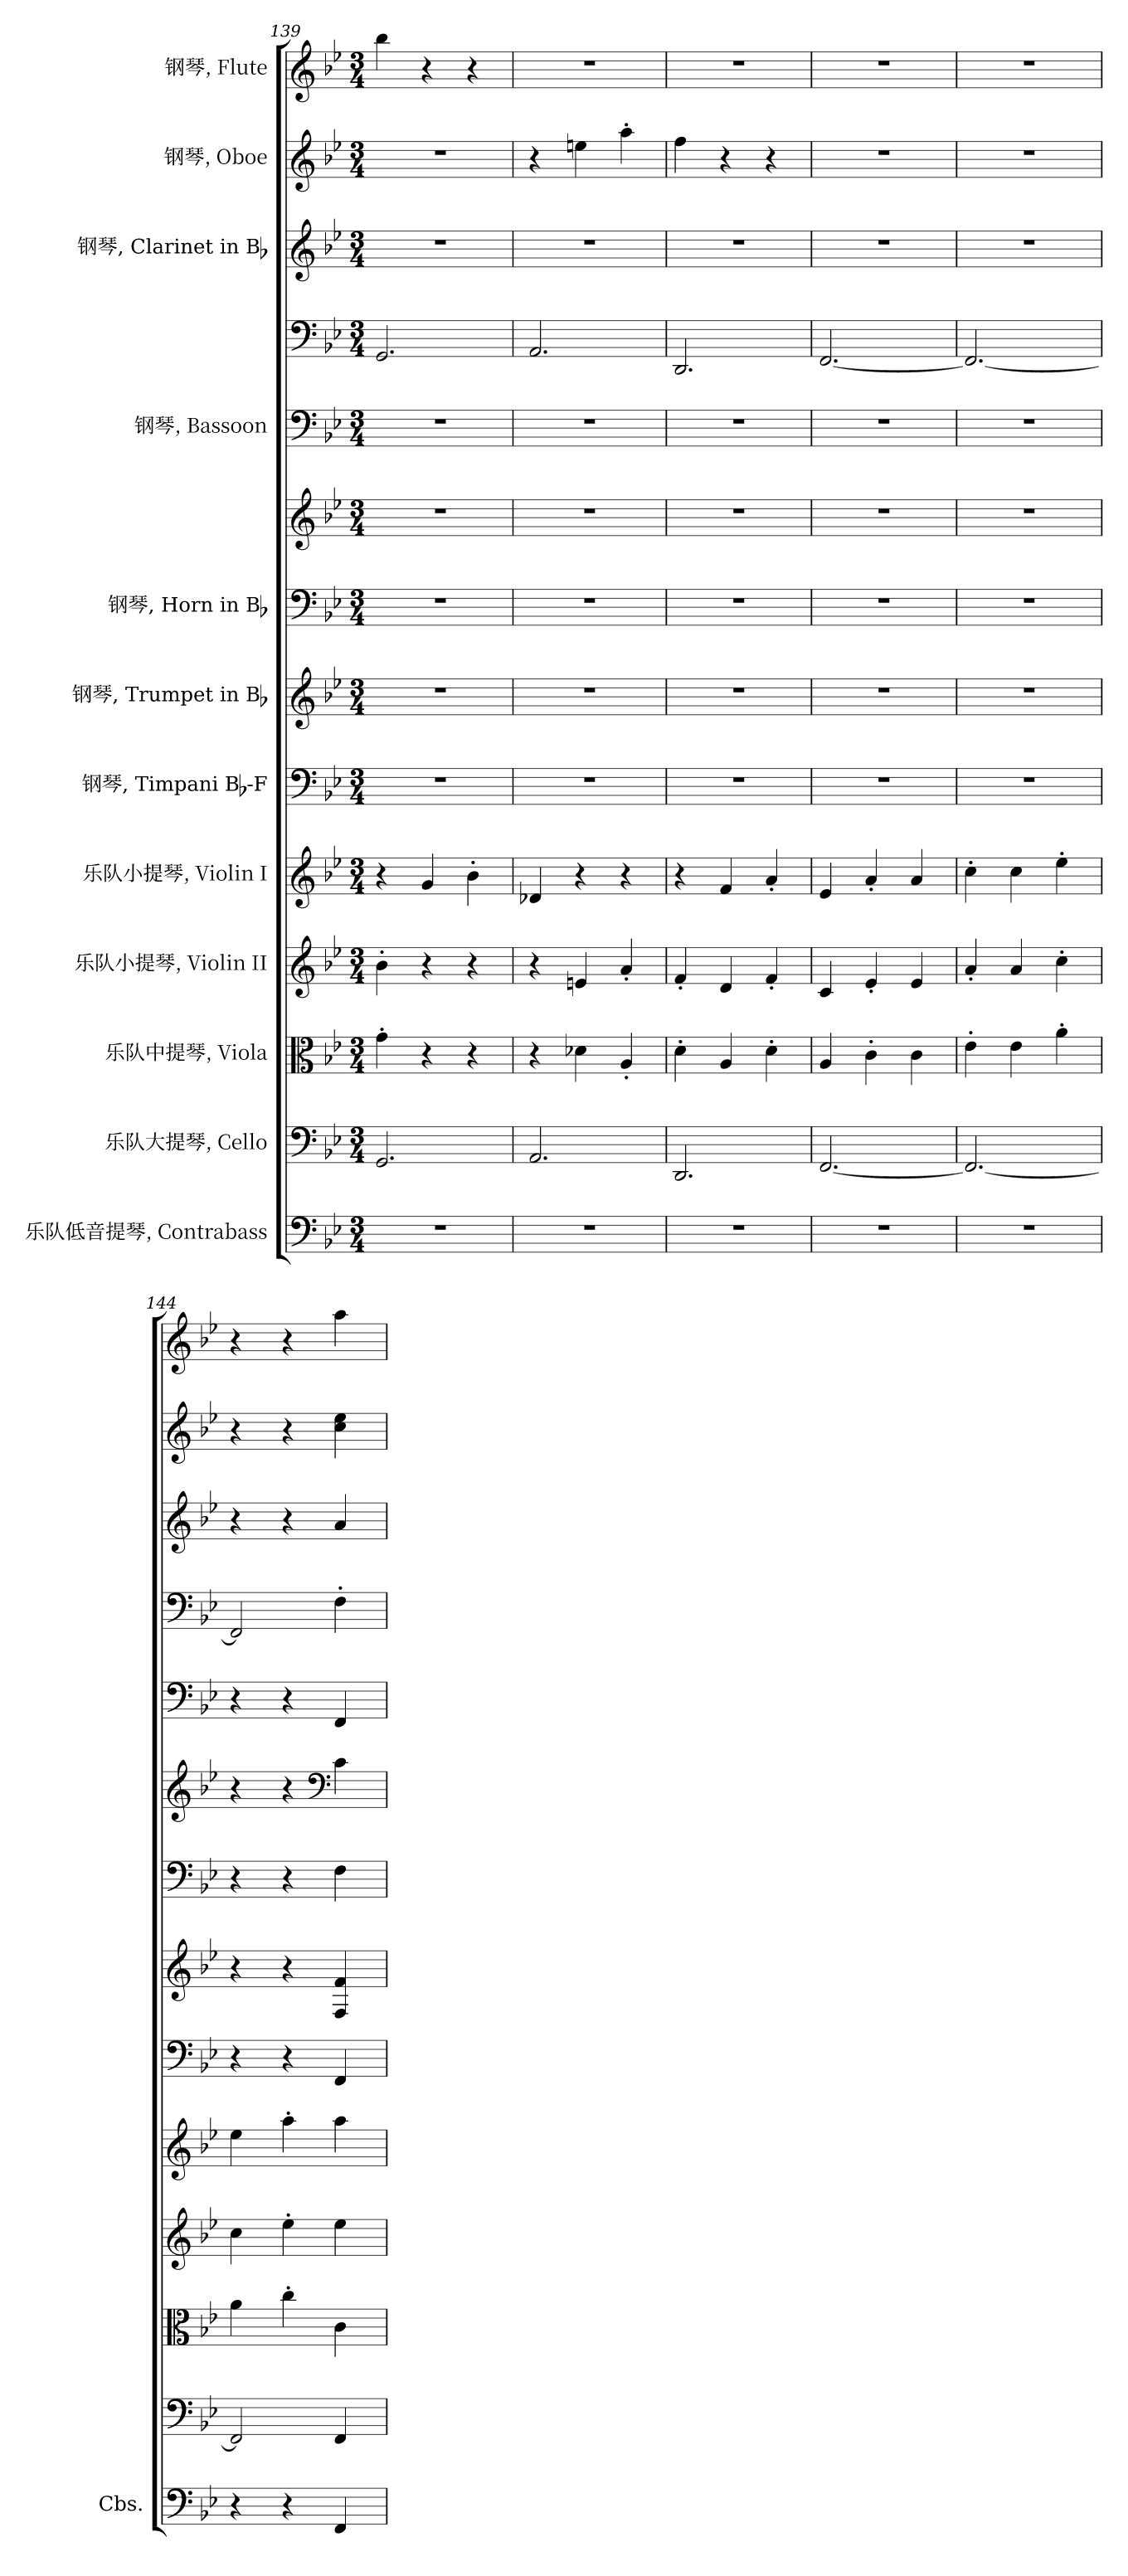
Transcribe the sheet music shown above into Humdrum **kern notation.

**kern	**kern	**kern	**kern	**kern	**kern	**kern	**kern	**kern	**kern	**kern	**kern	**kern	**kern
*part12	*part11	*part10	*part9	*part8	*part7	*part6	*part5	*part5	*part4	*part4	*part3	*part2	*part1
*staff14	*staff13	*staff12	*staff11	*staff10	*staff9	*staff8	*staff7	*staff6	*staff5	*staff4	*staff3	*staff2	*staff1
*I"乐队低音提琴, Contrabass	*I"乐队大提琴, Cello	*I"乐队中提琴, Viola	*I"乐队小提琴, Violin II	*I"乐队小提琴, Violin I	*I"钢琴, Timpani Bb-F	*I"钢琴, Trumpet in Bb	*I"钢琴, Horn in Bb	*	*I"钢琴, Bassoon	*	*I"钢琴, Clarinet in Bb	*I"钢琴, Oboe	*I"钢琴, Flute
*I'Cbs.	*	*	*	*	*	*	*	*	*	*	*	*	*
!!LO:PB:g=z
*clefF4	*clefF4	*clefC3	*clefG2	*clefG2	*clefF4	*clefG2	*clefF4	*clefG2	*clefF4	*clefF4	*clefG2	*clefG2	*clefG2
*ITrd7c12	*	*	*	*	*	*	*	*	*	*	*	*	*
*k[b-e-]	*k[b-e-]	*k[b-e-]	*k[b-e-]	*k[b-e-]	*k[b-e-]	*k[b-e-]	*k[b-e-]	*k[b-e-]	*k[b-e-]	*k[b-e-]	*k[b-e-]	*k[b-e-]	*k[b-e-]
*M3/4	*M3/4	*M3/4	*M3/4	*M3/4	*M3/4	*M3/4	*M3/4	*M3/4	*M3/4	*M3/4	*M3/4	*M3/4	*M3/4
=139	=139	=139	=139	=139	=139	=139	=139	=139	=139	=139	=139	=139	=139
2.r	2.GG/	4g'\	4b-'\	4r	2.r	2.r	2.r	2.r	2.r	2.GG/	2.r	2.r	4bb-\
.	.	4r	4r	4g/	.	.	.	.	.	.	.	.	4r
.	.	4r	4r	4b-'\	.	.	.	.	.	.	.	.	4r
=140	=140	=140	=140	=140	=140	=140	=140	=140	=140	=140	=140	=140	=140
2.r	2.AA/	4r	4r	4d-X/	2.r	2.r	2.r	2.r	2.r	2.AA/	2.r	4r	2.r
.	.	4d-X\	4en/	4r	.	.	.	.	.	.	.	4een\	.
.	.	4A'/	4a'/	4r	.	.	.	.	.	.	.	4aa'\	.
=141	=141	=141	=141	=141	=141	=141	=141	=141	=141	=141	=141	=141	=141
2.r	2.DD/	4d'\	4f'/	4r	2.r	2.r	2.r	2.r	2.r	2.DD/	2.r	4ff\	2.r
.	.	4A/	4d/	4f/	.	.	.	.	.	.	.	4r	.
.	.	4d'\	4f'/	4a'/	.	.	.	.	.	.	.	4r	.
=142	=142	=142	=142	=142	=142	=142	=142	=142	=142	=142	=142	=142	=142
2.r	[2.FF/	4A/	4c/	4e-/	2.r	2.r	2.r	2.r	2.r	[2.FF/	2.r	2.r	2.r
.	.	4c'\	4e-'/	4a'/	.	.	.	.	.	.	.	.	.
.	.	4c\	4e-/	4a/	.	.	.	.	.	.	.	.	.
=143	=143	=143	=143	=143	=143	=143	=143	=143	=143	=143	=143	=143	=143
2.r	2.FF/_	4e-'\	4a'/	4cc'\	2.r	2.r	2.r	2.r	2.r	2.FF/_	2.r	2.r	2.r
.	.	4e-\	4a/	4cc\	.	.	.	.	.	.	.	.	.
.	.	4a'\	4cc'\	4ee-'\	.	.	.	.	.	.	.	.	.
=144	=144	=144	=144	=144	=144	=144	=144	=144	=144	=144	=144	=144	=144
4r	2FF/]	4a\	4cc\	4ee-\	4r	4r	4r	4r	4r	2FF/]	4r	4r	4r
4r	.	4cc'\	4ee-'\	4aa'\	4r	4r	4r	4r	4r	.	4r	4r	4r
*	*	*	*	*	*	*	*	*clefF4	*	*	*	*	*
4FFF/	4FF/	4c\	4ee-\	4aa\	4FF/	4F/ 4f/	4F\	4c\	4FF/	4F'\	4a/	4cc\ 4ee-\	4aa\
=	=	=	=	=	=	=	=	=	=	=	=	=	=
*-	*-	*-	*-	*-	*-	*-	*-	*-	*-	*-	*-	*-	*-
